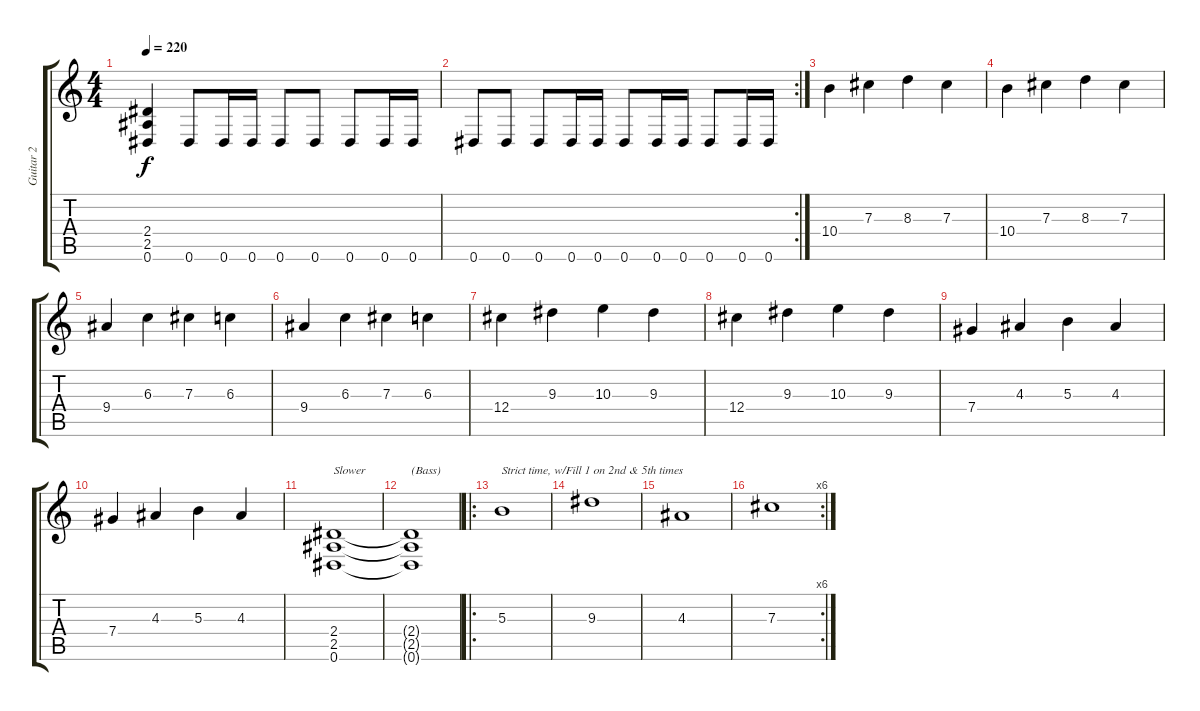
\track ("Guitar 2" "Guitar 2") {instrument distortionguitar}
\staff {score tabs}
\tuning (Eb4 Bb3 Gb3 Db3 Ab2 Eb2) {hide}
\ts (4 4)
\tempo 220
\clef g2
\ks c
(2.4 2.5 0.6).4{dy f} 0.6.8 0.6.16 0.6.16 0.6.8 0.6.8 0.6.8 0.6.16 0.6.16 |
\rc 2
0.6.8 0.6.8 0.6.8 0.6.16 0.6.16 0.6.8 0.6.16 0.6.16 0.6.8 0.6.16 0.6.16 |
10.4.4 7.3.4 8.3.4 7.3.4 |
10.4.4 7.3.4 8.3.4 7.3.4 |
9.4.4 6.3.4 7.3.4 6.3.4 |
9.4.4 6.3.4 7.3.4 6.3.4 |
12.4.4 9.3.4 10.3.4 9.3.4 |
12.4.4 9.3.4 10.3.4 9.3.4 |
7.4.4 4.3.4 5.3.4 4.3.4 |
7.4.4 4.3.4 5.3.4 4.3.4 |
(2.4 2.5 0.6).1{txt "Slower"} |
(2.4{t} 2.5{t} 0.6{t}).1{txt "(Bass)"} |
\ro
5.3.1{txt "Strict time, w/Fill 1 on 2nd & 5th times"} |
9.3.1 |
4.3.1 |
\rc 6
7.3.1
